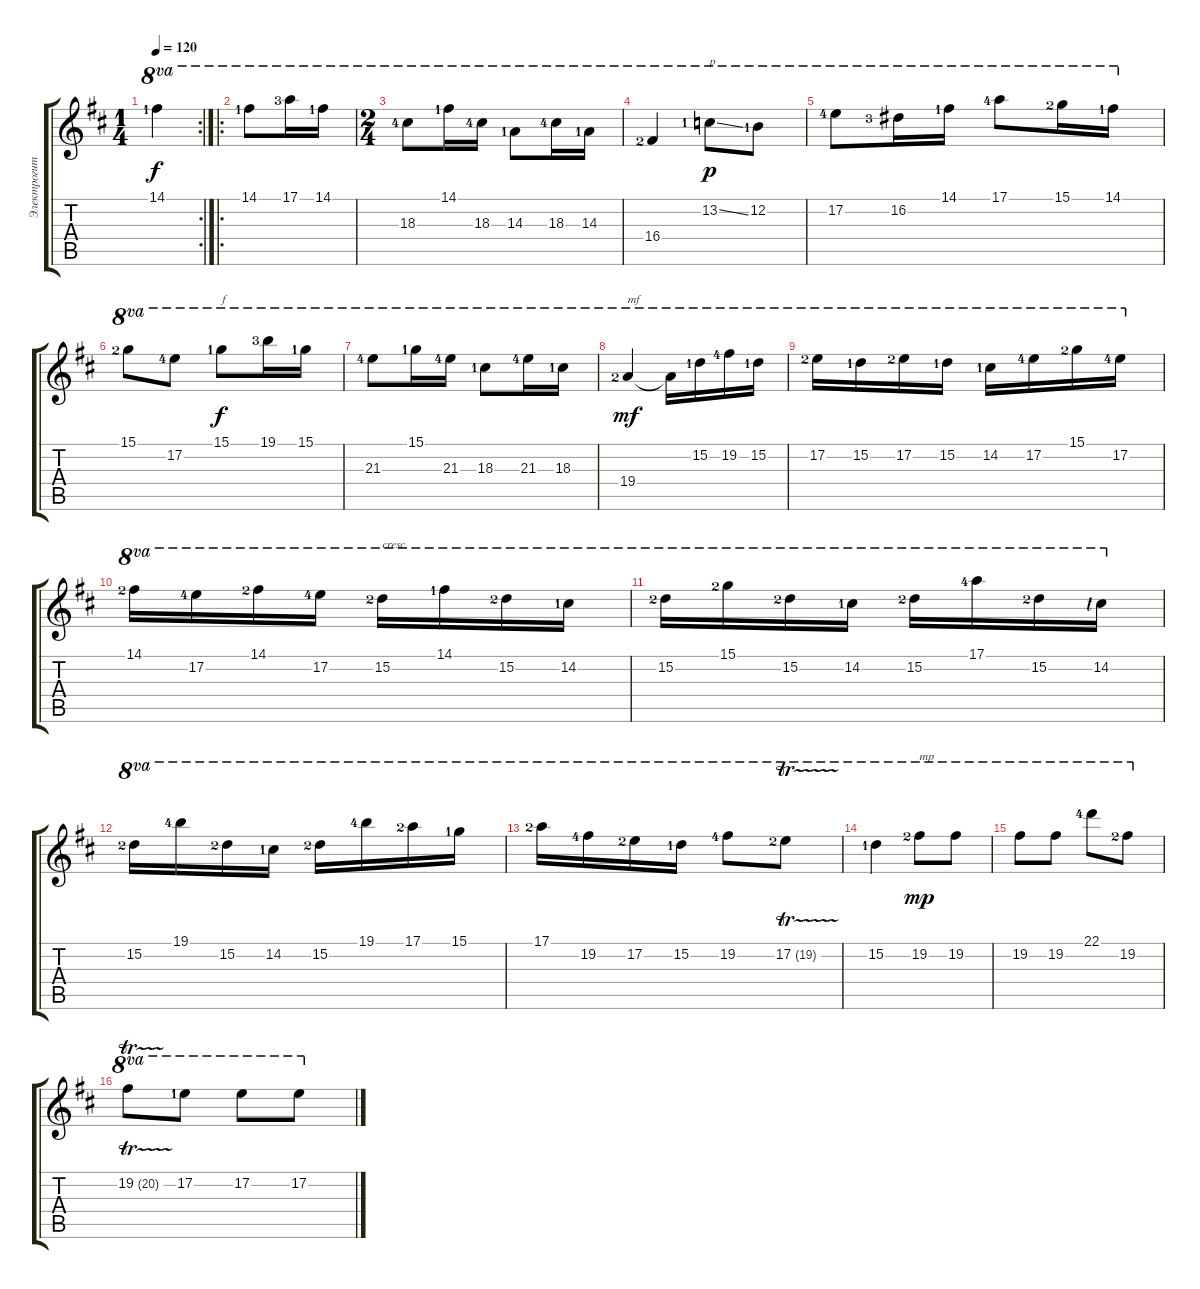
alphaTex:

\track ("Электрогитара" "Электрогит") {instrument overdrivenguitar}
\staff {score tabs}
\tuning (E4 B3 G3 D3 A2 E2) {hide}
\rc 2
\ts (1 4)
\tempo 120
\clef g2
\ks d
14.1{lf 2}.4{ot 8va dy f} |
\ro
14.1{lf 2}.8{ot 8va} 17.1{lf 4}.16{ot 8va} 14.1{lf 2}.16{ot 8va} |
\ts (2 4)
18.3{lf 5}.8{ot 8va} 14.1{lf 2}.16{ot 8va} 18.3{lf 5}.16{ot 8va} 14.3{lf 2}.8{ot 8va} 18.3{lf 5}.16{ot 8va} 14.3{lf 2}.16{ot 8va} |
16.4{lf 3}.4{ot 8va} 13.2{ss lf 2}.8{ot 8va txt "p" dy p} 12.2{lf 2}.8{ot 8va} |
17.2{lf 5}.8{ot 8va} 16.2{lf 4}.16{ot 8va} 14.1{lf 2}.16{ot 8va} 17.1{lf 5}.8{ot 8va} 15.1{lf 3}.16{ot 8va} 14.1{lf 2}.16{ot 8va} |
15.1{lf 3}.8{ot 8va} 17.2{lf 5}.8{ot 8va} 15.1{lf 2}.8{ot 8va txt "f" dy f} 19.1{lf 4}.16{ot 8va} 15.1{lf 2}.16{ot 8va} |
21.3{lf 5}.8{ot 8va} 15.1{lf 2}.16{ot 8va} 21.3{lf 5}.16{ot 8va} 18.3{lf 2}.8{ot 8va} 21.3{lf 5}.16{ot 8va} 18.3{lf 2}.16{ot 8va} |
19.4{lf 3}.4{ot 8va txt "mf" dy mf} 19.4{t}.16{ot 8va} 15.2{lf 2}.16{ot 8va} 19.2{lf 5}.16{ot 8va} 15.2{lf 2}.16{ot 8va} |
17.2{lf 3}.16{ot 8va} 15.2{lf 2}.16{ot 8va} 17.2{lf 3}.16{ot 8va} 15.2{lf 2}.16{ot 8va} 14.2{lf 2}.16{ot 8va} 17.2{lf 5}.16{ot 8va} 15.1{lf 3}.16{ot 8va} 17.2{lf 5}.16{ot 8va} |
14.1{lf 3}.16{ot 8va} 17.2{lf 5}.16{ot 8va} 14.1{lf 3}.16{ot 8va} 17.2{lf 5}.16{ot 8va} 15.2{lf 3}.16{ot 8va txt "cresc."} 14.1{lf 2}.16{ot 8va} 15.2{lf 3}.16{ot 8va} 14.2{lf 2}.16{ot 8va} |
15.2{lf 3}.16{ot 8va} 15.1{lf 3}.16{ot 8va} 15.2{lf 3}.16{ot 8va} 14.2{lf 2}.16{ot 8va} 15.2{lf 3}.16{ot 8va} 17.1{lf 5}.16{ot 8va} 15.2{lf 3}.16{ot 8va} 14.2{lf 1}.16{ot 8va} |
15.2{lf 3}.16{ot 8va} 19.1{lf 5}.16{ot 8va} 15.2{lf 3}.16{ot 8va} 14.2{lf 2}.16{ot 8va} 15.2{lf 3}.16{ot 8va} 19.1{lf 5}.16{ot 8va} 17.1{lf 3}.16{ot 8va} 15.1{lf 2}.16{ot 8va} |
17.1{lf 3}.16{ot 8va} 19.2{lf 5}.16{ot 8va} 17.2{lf 3}.16{ot 8va} 15.2{lf 2}.16{ot 8va} 19.2{lf 5}.8{ot 8va} 17.2{tr (19 16) lf 3}.8{ot 8va} |
15.2{lf 2}.4{ot 8va} 19.2{lf 3}.8{ot 8va txt "mp" dy mp} 19.2.8{ot 8va} |
19.2.8{ot 8va} 19.2.8{ot 8va} 22.1{lf 5}.8{ot 8va} 19.2{lf 3}.8{ot 8va} |
19.2{tr (20 16)}.8{ot 8va} 17.2{lf 2}.8{ot 8va} 17.2.8{ot 8va} 17.2.8{ot 8va}
